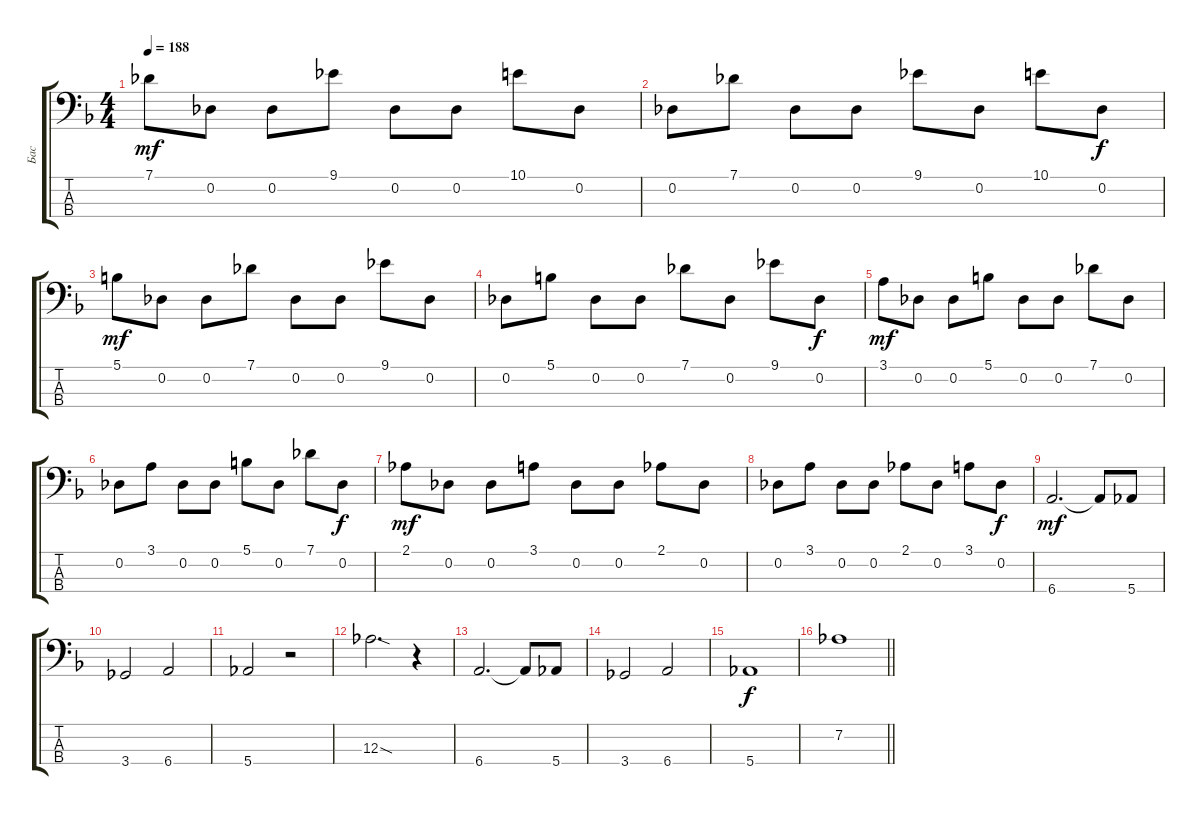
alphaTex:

\track ("Бас" "Бас") {instrument electricbassfinger bank 7}
\staff {score tabs}
\tuning (Gb2 Db2 Ab1 Eb1) {hide}
\ts (4 4)
\tempo 188
\clef f4
\ks dminor
7.1.8{dy mf} 0.2.8 0.2.8 9.1.8 0.2.8 0.2.8 10.1.8 0.2.8 |
0.2.8 7.1.8 0.2.8 0.2.8 9.1.8 0.2.8 10.1.8 0.2.8{dy f} |
5.1.8{dy mf} 0.2.8 0.2.8 7.1.8 0.2.8 0.2.8 9.1.8 0.2.8 |
0.2.8 5.1.8 0.2.8 0.2.8 7.1.8 0.2.8 9.1.8 0.2.8{dy f} |
3.1.8{dy mf} 0.2.8 0.2.8 5.1.8 0.2.8 0.2.8 7.1.8 0.2.8 |
0.2.8 3.1.8 0.2.8 0.2.8 5.1.8 0.2.8 7.1.8 0.2.8{dy f} |
2.1.8{dy mf} 0.2.8 0.2.8 3.1.8 0.2.8 0.2.8 2.1.8 0.2.8 |
0.2.8 3.1.8 0.2.8 0.2.8 2.1.8 0.2.8 3.1.8 0.2.8{dy f} |
6.4.2{d dy mf} 6.4{t}.8 5.4.8 |
3.4.2 6.4.2 |
5.4.2 r.2 |
12.3{sod}.2{d} r.4 |
6.4.2{d} 6.4{t}.8 5.4.8 |
3.4.2 6.4.2 |
5.4.1{dy f} |
\barLineRight lightlight
7.2.1
